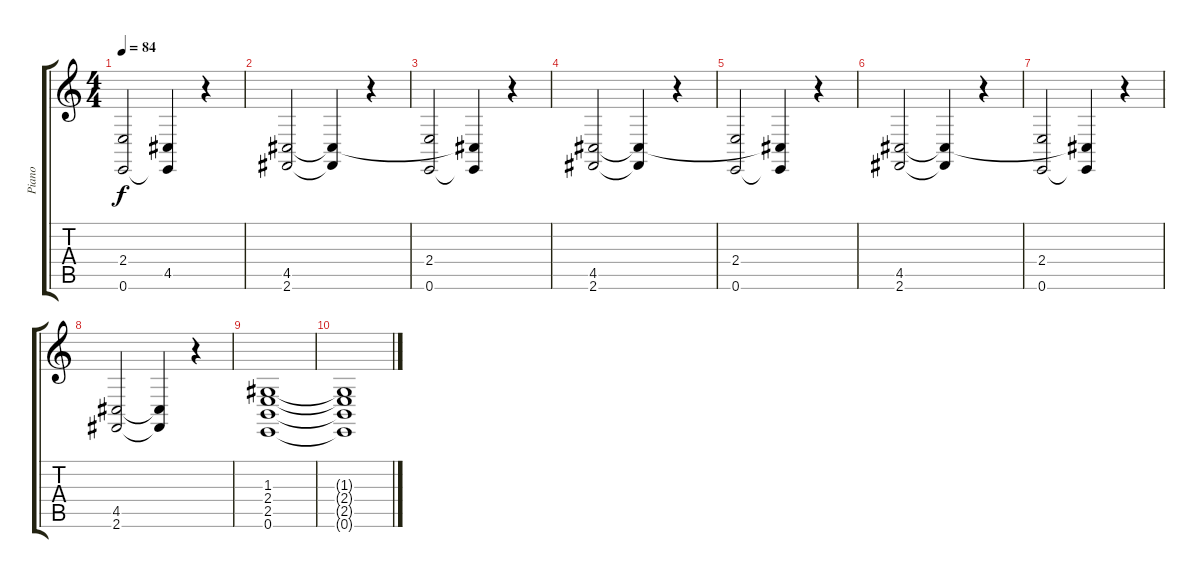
\track ("Piano" "Piano") {instrument acousticgrandpiano}
\staff {score tabs}
\tuning (E4 B3 G3 D3 A2 E2) {hide}
\ts (4 4)
\tempo 84
\clef g2
\ks c
(2.4 0.6).2{dy f} (4.5{t} 0.6{t}).4 r.4 |
(4.5 2.6).2 (4.5{t} 2.6{t}).4 r.4 |
(2.4 0.6).2 (4.5{t} 0.6{t}).4 r.4 |
(4.5 2.6).2 (4.5{t} 2.6{t}).4 r.4 |
(2.4 0.6).2 (4.5{t} 0.6{t}).4 r.4 |
(4.5 2.6).2 (4.5{t} 2.6{t}).4 r.4 |
(2.4 0.6).2 (4.5{t} 0.6{t}).4 r.4 |
(4.5 2.6).2 (4.5{t} 2.6{t}).4 r.4 |
(1.3 2.4 2.5 0.6).1 |
(1.3{t} 2.4{t} 2.5{t} 0.6{t}).1
